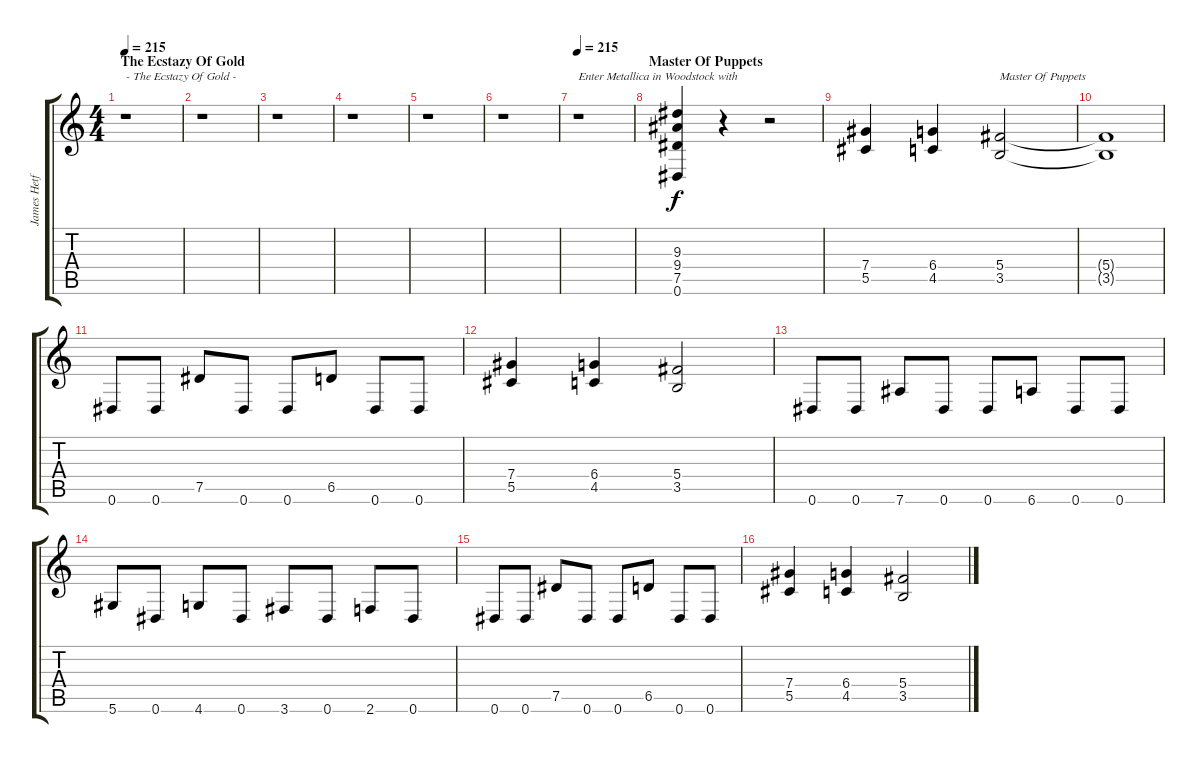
\track ("James Hetfield" "James Hetf") {instrument distortionguitar}
\staff {score tabs}
\tuning (Eb4 Bb3 Gb3 Db3 Ab2 Eb2) {hide}
\ts (4 4)
\section ("" "The Ecstazy Of Gold")
\tempo 215
\tempo 999
\tempo 215
\clef g2
\ks c
r.1{txt "- The Ecstazy Of Gold -" dy f instrument distortionguitar} |
r.1 |
r.1 |
r.1 |
r.1 |
r.1 |
\tempo 215
r.1{txt "Enter Metallica in Woodstock with"} |
\section ("" "Master Of Puppets")
(9.3 9.4 7.5 0.6).4 r.4 r.2 |
(7.4 5.5).4 (6.4 4.5).4 (5.4 3.5).2{txt "Master Of Puppets"} |
(5.4{t} 3.5{t}).1 |
0.6.8 0.6.8 7.5.8 0.6.8 0.6.8 6.5.8 0.6.8 0.6.8 |
(7.4 5.5).4 (6.4 4.5).4 (5.4 3.5).2 |
0.6.8 0.6.8 7.6.8 0.6.8 0.6.8 6.6.8 0.6.8 0.6.8 |
5.6.8 0.6.8 4.6.8 0.6.8 3.6.8 0.6.8 2.6.8 0.6.8 |
0.6.8 0.6.8 7.5.8 0.6.8 0.6.8 6.5.8 0.6.8 0.6.8 |
(7.4 5.5).4 (6.4 4.5).4 (5.4 3.5).2
